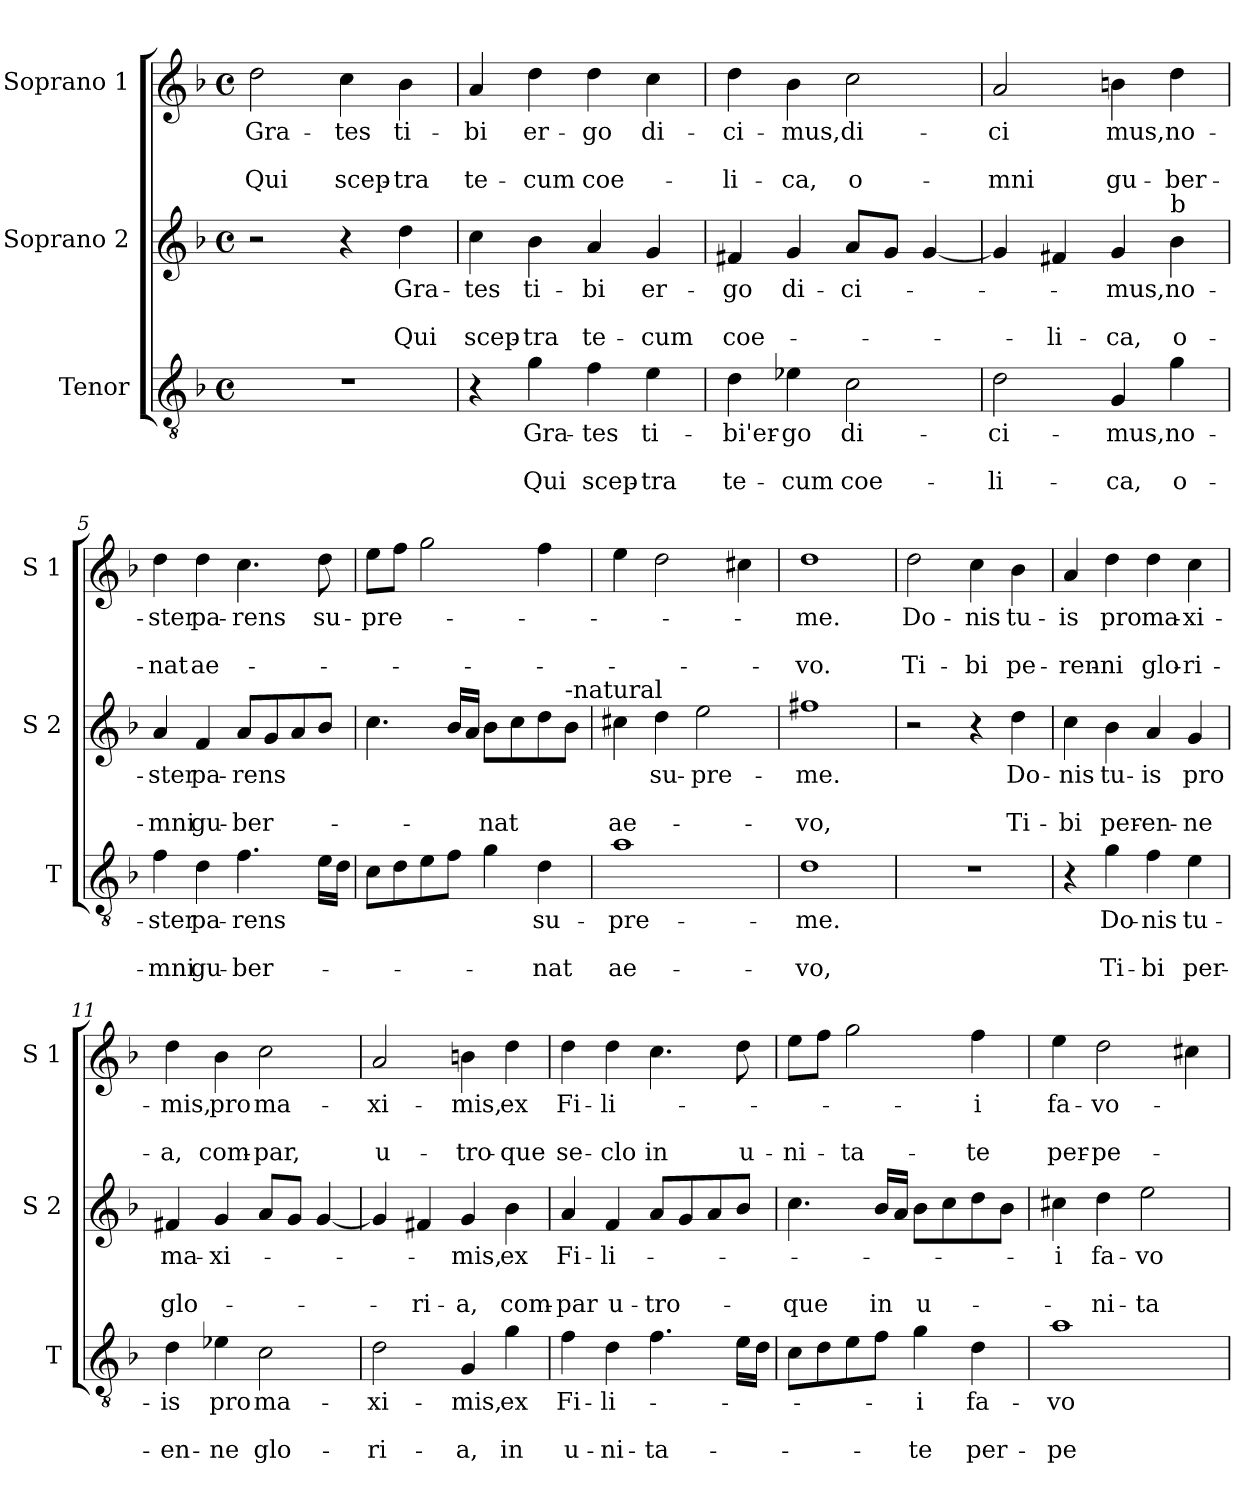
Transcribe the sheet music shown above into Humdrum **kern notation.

**kern	**text	**text	**text	**kern	**text	**text	**text	**kern	**text	**text	**text
*part3	*part3	*part3	*part3	*part2	*part2	*part2	*part2	*part1	*part1	*part1	*part1
*staff3	*staff3	*staff3	*staff3	*staff2	*staff2	*staff2	*staff2	*staff1	*staff1	*staff1	*staff1
*I"Tenor	*	*	*	*I"Soprano 2	*	*	*	*I"Soprano 1	*	*	*
*I'T	*	*	*	*I'S 2	*	*	*	*I'S 1	*	*	*
*clefGv2	*	*	*	*clefG2	*	*	*	*clefG2	*	*	*
*k[b-]	*	*	*	*k[b-]	*	*	*	*k[b-]	*	*	*
*F:	*	*	*	*F:	*	*	*	*F:	*	*	*
*M4/4	*	*	*	*M4/4	*	*	*	*M4/4	*	*	*
*met(c)	*	*	*	*met(c)	*	*	*	*met(c)	*	*	*
=1	=1	=1	=1	=1	=1	=1	=1	=1	=1	=1	=1
!	!	!	!	!	!	!	!	!	!LO:LY:b	!	!LO:LY:b
1r	.	.	.	2r	.	.	.	2dd\	Gra-	.	Qui
!	!	!	!	!	!	!	!	!	!LO:LY:b	!	!LO:LY:b
.	.	.	.	4r	.	.	.	4cc\	-tes	.	scep-
!	!	!	!	!	!LO:LY:b	!	!LO:LY:b	!	!LO:LY:b	!	!LO:LY:b
.	.	.	.	4dd\	Gra-	.	Qui	4b-\	ti-	.	-tra
=2	=2	=2	=2	=2	=2	=2	=2	=2	=2	=2	=2
!	!	!	!	!	!LO:LY:b	!	!LO:LY:b	!	!LO:LY:b	!	!LO:LY:b
4r	.	.	.	4cc\	-tes	.	scep-	4a/	-bi	.	te-
!	!LO:LY:b	!	!LO:LY:b	!	!LO:LY:b	!	!LO:LY:b	!	!LO:LY:b	!	!LO:LY:b
4g\	Gra-	.	Qui	4b-\	ti-	.	-tra	4dd\	er-	.	-cum
!	!LO:LY:b	!	!LO:LY:b	!	!LO:LY:b	!	!LO:LY:b	!	!LO:LY:b	!	!LO:LY:b
4f\	-tes	.	scep-	4a/	-bi	.	te-	4dd\	-go	.	coe-
!	!LO:LY:b	!	!LO:LY:b	!	!LO:LY:b	!	!LO:LY:b	!	!LO:LY:b	!	!
4e\	ti-	.	-tra	4g/	er-	.	-cum	4cc\	di-	.	.
=3	=3	=3	=3	=3	=3	=3	=3	=3	=3	=3	=3
!	!LO:LY:b	!	!LO:LY:b	!	!LO:LY:b	!	!LO:LY:b	!	!LO:LY:b	!	!LO:LY:b
4d\	-bi'er-	.	te-	4f#X/	-go	.	coe-	4dd\	-ci-	.	-li-
!	!LO:LY:b	!	!LO:LY:b	!	!LO:LY:b	!	!	!	!LO:LY:b	!	!LO:LY:b
4e-X\	-go	.	-cum	4g/	di-	.	.	4b-\	-mus,	.	-ca,
!	!LO:LY:b	!	!LO:LY:b	!	!LO:LY:b	!	!	!	!LO:LY:b	!	!LO:LY:b
2c\	di-	.	coe-	8a/L	-ci-	.	.	2cc\	di-	.	o-
.	.	.	.	8g/J	.	.	.	.	.	.	.
.	.	.	.	[4g/	.	.	.	.	.	.	.
=4	=4	=4	=4	=4	=4	=4	=4	=4	=4	=4	=4
!	!LO:LY:b	!	!LO:LY:b	!	!	!	!	!	!LO:LY:b	!	!LO:LY:b
2d\	-ci-	.	-li-	4g/]	.	.	.	2a/	-ci	.	-mni
!	!	!	!	!	!	!	!LO:LY:b	!	!	!	!
.	.	.	.	4f#X/	.	.	-li-	.	.	.	.
!	!LO:LY:b	!	!LO:LY:b	!	!LO:LY:b	!	!LO:LY:b	!	!LO:LY:b	!	!LO:LY:b
4G/	-mus,	.	-ca,	4g/	-mus,	.	-ca,	4bn\	mus,	.	gu-
!	!	!	!	!LO:TX:a:t=b	!	!	!	!	!	!	!
!	!LO:LY:b	!	!LO:LY:b	!	!LO:LY:b	!	!LO:LY:b	!	!LO:LY:b	!	!LO:LY:b
4g\	no-	.	o-	4b-\	no-	.	o-	4dd\	no-	.	-ber-
!!LO:LB:g=z
=5	=5	=5	=5	=5	=5	=5	=5	=5	=5	=5	=5
!	!LO:LY:b	!	!LO:LY:b	!	!LO:LY:b	!	!LO:LY:b	!	!LO:LY:b	!	!LO:LY:b
4f\	-ster	.	-mni	4a/	-ster	.	-mni	4dd\	-ster	.	-nat
!	!LO:LY:b	!	!LO:LY:b	!	!LO:LY:b	!	!LO:LY:b	!	!LO:LY:b	!	!LO:LY:b
4d\	pa-	.	gu-	4f/	pa-	.	gu-	4dd\	pa-	.	ae-
!	!LO:LY:b	!	!LO:LY:b	!	!LO:LY:b	!	!LO:LY:b	!	!LO:LY:b	!	!
4.f\	-rens	.	-ber-	8a/L	-rens	.	-ber-	4.cc\	-rens	.	.
.	.	.	.	8g/	.	.	.	.	.	.	.
.	.	.	.	8a/	.	.	.	.	.	.	.
!	!	!	!	!	!	!	!	!	!LO:LY:b	!	!
16e\LL	.	.	.	8b-/J	.	.	.	8dd\	su-	.	.
16d\JJ	.	.	.	.	.	.	.	.	.	.	.
=6	=6	=6	=6	=6	=6	=6	=6	=6	=6	=6	=6
!	!	!	!	!	!	!	!	!	!LO:LY:b	!	!
8c\L	.	.	.	4.cc\	.	.	.	8ee\L	-pre-	.	.
8d\	.	.	.	.	.	.	.	8ff\J	.	.	.
8e\	.	.	.	.	.	.	.	2gg\	.	.	.
8f\J	.	.	.	16b-/LL	.	.	.	.	.	.	.
.	.	.	.	16a/JJ	.	.	.	.	.	.	.
!	!	!	!	!	!	!	!LO:LY:b	!	!	!	!
4g\	.	.	.	8b-\L	.	.	-nat	.	.	.	.
.	.	.	.	8cc\	.	.	.	.	.	.	.
!	!LO:LY:b	!	!LO:LY:b	!	!	!	!	!	!	!	!
4d\	su-	.	-nat	8dd\	.	.	.	4ff\	.	.	.
!	!	!	!	!LO:TX:a:t=-natural	!	!	!	!	!	!	!
.	.	.	.	8b-\J	.	.	.	.	.	.	.
=7	=7	=7	=7	=7	=7	=7	=7	=7	=7	=7	=7
!	!LO:LY:b	!	!LO:LY:b	!	!	!	!LO:LY:b	!	!	!	!
1a	-pre-	.	ae-	4cc#X\	.	.	ae-	4ee\	.	.	.
!	!	!	!	!	!LO:LY:b	!	!	!	!	!	!
.	.	.	.	4dd\	su-	.	.	2dd\	.	.	.
!	!	!	!	!	!LO:LY:b	!	!	!	!	!	!
.	.	.	.	2ee\	-pre-	.	.	.	.	.	.
.	.	.	.	.	.	.	.	4cc#X\	.	.	.
=8	=8	=8	=8	=8	=8	=8	=8	=8	=8	=8	=8
!	!LO:LY:b	!	!LO:LY:b	!	!LO:LY:b	!	!LO:LY:b	!	!LO:LY:b	!	!LO:LY:b
1d	-me.	.	-vo,	1ff#X	-me.	.	-vo,	1dd	-me.	.	-vo.
=9	=9	=9	=9	=9	=9	=9	=9	=9	=9	=9	=9
!	!	!	!	!	!	!	!	!	!LO:LY:b	!	!LO:LY:b
1r	.	.	.	2r	.	.	.	2dd\	Do-	.	Ti-
!	!	!	!	!	!	!	!	!	!LO:LY:b	!	!LO:LY:b
.	.	.	.	4r	.	.	.	4cc\	-nis	.	-bi
!	!	!	!	!	!LO:LY:b	!	!LO:LY:b	!	!LO:LY:b	!	!LO:LY:b
.	.	.	.	4dd\	Do-	.	Ti-	4b-\	tu-	.	pe-
!!LO:PB:g=z
=10	=10	=10	=10	=10	=10	=10	=10	=10	=10	=10	=10
!	!	!	!	!	!LO:LY:b	!	!LO:LY:b	!	!LO:LY:b	!	!LO:LY:b
4r	.	.	.	4cc\	-nis	.	-bi	4a/	-is	.	-ren-
!	!LO:LY:b	!	!LO:LY:b	!	!LO:LY:b	!	!LO:LY:b	!	!LO:LY:b	!	!LO:LY:b
4g\	Do-	.	Ti-	4b-\	tu-	.	per-	4dd\	pro	.	-ni
!	!LO:LY:b	!	!LO:LY:b	!	!LO:LY:b	!	!LO:LY:b	!	!LO:LY:b	!	!LO:LY:b
4f\	-nis	.	-bi	4a/	-is	.	-en-	4dd\	ma-	.	glo-
!	!LO:LY:b	!	!LO:LY:b	!	!LO:LY:b	!	!LO:LY:b	!	!LO:LY:b	!	!LO:LY:b
4e\	tu-	.	per-	4g/	pro	.	-ne	4cc\	-xi-	.	-ri-
=11	=11	=11	=11	=11	=11	=11	=11	=11	=11	=11	=11
!	!LO:LY:b	!	!LO:LY:b	!	!LO:LY:b	!	!LO:LY:b	!	!LO:LY:b	!	!LO:LY:b
4d\	-is	.	-en-	4f#X/	ma-	.	glo-	4dd\	-mis,	.	-a,
!	!LO:LY:b	!	!LO:LY:b	!	!LO:LY:b	!	!	!	!LO:LY:b	!	!LO:LY:b
4e-X\	pro	.	-ne	4g/	-xi-	.	.	4b-\	pro	.	com-
!	!LO:LY:b	!	!LO:LY:b	!	!	!	!	!	!LO:LY:b	!	!LO:LY:b
2c\	ma-	.	glo-	8a/L	.	.	.	2cc\	ma-	.	-par,
.	.	.	.	8g/J	.	.	.	.	.	.	.
.	.	.	.	[4g/	.	.	.	.	.	.	.
=12	=12	=12	=12	=12	=12	=12	=12	=12	=12	=12	=12
!	!LO:LY:b	!	!LO:LY:b	!	!	!	!	!	!LO:LY:b	!	!LO:LY:b
2d\	-xi-	.	-ri-	4g/]	.	.	.	2a/	-xi-	.	u-
!	!	!	!	!	!	!	!LO:LY:b	!	!	!	!
.	.	.	.	4f#X/	.	.	-ri-	.	.	.	.
!	!LO:LY:b	!	!LO:LY:b	!	!LO:LY:b	!	!LO:LY:b	!	!LO:LY:b	!	!LO:LY:b
4G/	-mis,	.	-a,	4g/	-mis,	.	-a,	4bn\	-mis,	.	-tro-
!	!LO:LY:b	!	!LO:LY:b	!	!LO:LY:b	!	!LO:LY:b	!	!LO:LY:b	!	!LO:LY:b
4g\	ex	.	in	4b-\	ex	.	com-	4dd\	ex	.	-que
=13	=13	=13	=13	=13	=13	=13	=13	=13	=13	=13	=13
!	!LO:LY:b	!	!LO:LY:b	!	!LO:LY:b	!	!LO:LY:b	!	!LO:LY:b	!	!LO:LY:b
4f\	Fi-	.	u-	4a/	Fi-	.	-par	4dd\	Fi-	.	se-
!	!LO:LY:b	!	!LO:LY:b	!	!LO:LY:b	!	!LO:LY:b	!	!LO:LY:b	!	!LO:LY:b
4d\	-li-	.	-ni-	4f/	-li-	.	u-	4dd\	-li-	.	-clo
!	!	!	!LO:LY:b	!	!	!	!LO:LY:b	!	!	!	!LO:LY:b
4.f\	.	.	-ta-	8a/L	.	.	-tro-	4.cc\	.	.	in
.	.	.	.	8g/	.	.	.	.	.	.	.
.	.	.	.	8a/	.	.	.	.	.	.	.
!	!	!	!	!	!	!	!	!	!	!	!LO:LY:b
16e\LL	.	.	.	8b-/J	.	.	.	8dd\	.	.	u-
16d\JJ	.	.	.	.	.	.	.	.	.	.	.
!!LO:LB:g=z
=14	=14	=14	=14	=14	=14	=14	=14	=14	=14	=14	=14
!	!	!	!	!	!	!	!LO:LY:b	!	!	!	!LO:LY:b
8c\L	.	.	.	4.cc\	.	.	-que	8ee\L	.	.	-ni-
8d\	.	.	.	.	.	.	.	8ff\J	.	.	.
!	!	!	!	!	!	!	!	!	!	!	!LO:LY:b
8e\	.	.	.	.	.	.	.	2gg\	.	.	-ta-
!	!	!	!	!	!	!	!LO:LY:b	!	!	!	!
8f\J	.	.	.	16b-/LL	.	.	in	.	.	.	.
.	.	.	.	16a/JJ	.	.	.	.	.	.	.
!	!LO:LY:b	!	!LO:LY:b	!	!	!	!LO:LY:b	!	!	!	!
4g\	-i	.	-te	8b-\L	.	.	u-	.	.	.	.
.	.	.	.	8cc\	.	.	.	.	.	.	.
!	!LO:LY:b	!	!LO:LY:b	!	!	!	!	!	!LO:LY:b	!	!LO:LY:b
4d\	fa-	.	per-	8dd\	.	.	.	4ff\	-i	.	-te
.	.	.	.	8b-\J	.	.	.	.	.	.	.
=15	=15	=15	=15	=15	=15	=15	=15	=15	=15	=15	=15
!	!LO:LY:b	!	!LO:LY:b	!	!LO:LY:b	!	!	!	!LO:LY:b	!	!LO:LY:b
1a	-vo-	.	-pe-	4cc#X\	-i	.	.	4ee\	fa-	.	per-
!	!	!	!	!	!LO:LY:b	!	!LO:LY:b	!	!LO:LY:b	!	!LO:LY:b
.	.	.	.	4dd\	fa-	.	-ni-	2dd\	-vo-	.	-pe-
!	!	!	!	!	!LO:LY:b	!	!LO:LY:b	!	!	!	!
.	.	.	.	2ee\	-vo-	.	-ta-	.	.	.	.
.	.	.	.	.	.	.	.	4cc#X\	.	.	.
=	=	=	=	=	=	=	=	=	=	=	=
*-	*-	*-	*-	*-	*-	*-	*-	*-	*-	*-	*-
